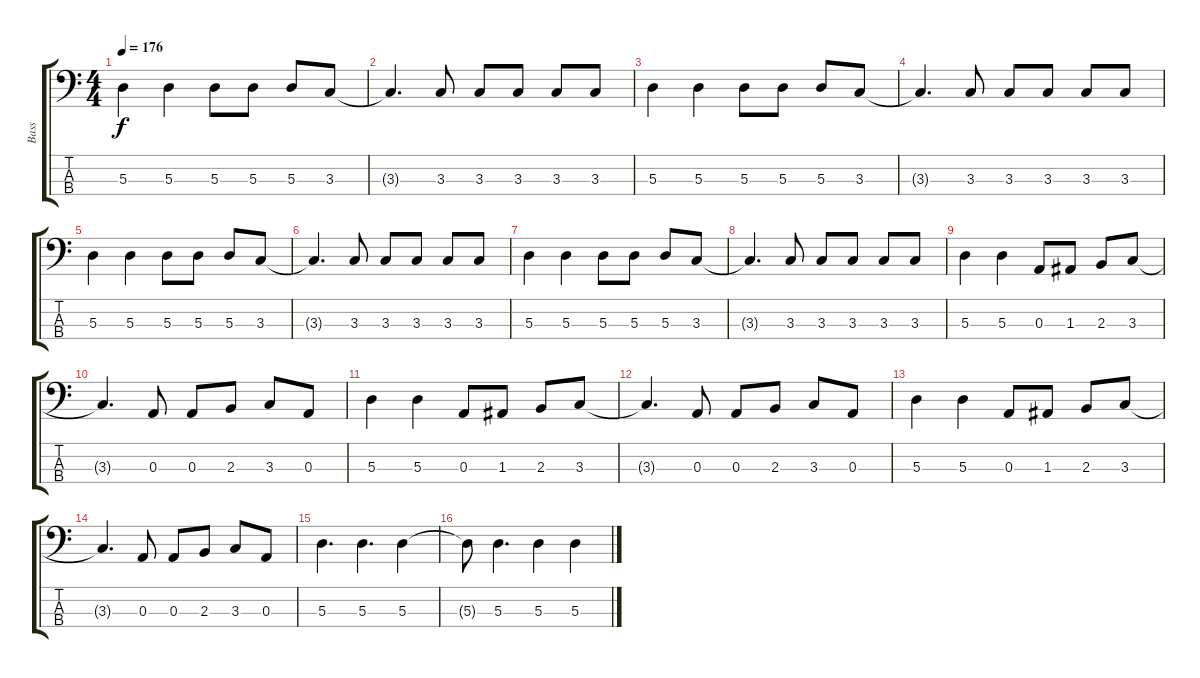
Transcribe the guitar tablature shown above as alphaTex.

\track ("Bass" "Bass") {instrument electricbasspick}
\staff {score tabs}
\tuning (G2 D2 A1 E1) {hide}
\ts (4 4)
\tempo 176
\clef f4
\ks c
5.3.4{dy f} 5.3.4 5.3.8 5.3.8 5.3.8 3.3.8 |
3.3{t}.4{d} 3.3.8 3.3.8 3.3.8 3.3.8 3.3.8 |
5.3.4 5.3.4 5.3.8 5.3.8 5.3.8 3.3.8 |
3.3{t}.4{d} 3.3.8 3.3.8 3.3.8 3.3.8 3.3.8 |
5.3.4 5.3.4 5.3.8 5.3.8 5.3.8 3.3.8 |
3.3{t}.4{d} 3.3.8 3.3.8 3.3.8 3.3.8 3.3.8 |
5.3.4 5.3.4 5.3.8 5.3.8 5.3.8 3.3.8 |
3.3{t}.4{d} 3.3.8 3.3.8 3.3.8 3.3.8 3.3.8 |
5.3.4 5.3.4 0.3.8 1.3.8 2.3.8 3.3.8 |
3.3{t}.4{d} 0.3.8 0.3.8 2.3.8 3.3.8 0.3.8 |
5.3.4 5.3.4 0.3.8 1.3.8 2.3.8 3.3.8 |
3.3{t}.4{d} 0.3.8 0.3.8 2.3.8 3.3.8 0.3.8 |
5.3.4 5.3.4 0.3.8 1.3.8 2.3.8 3.3.8 |
3.3{t}.4{d} 0.3.8 0.3.8 2.3.8 3.3.8 0.3.8 |
5.3.4{d} 5.3.4{d} 5.3.4 |
5.3{t}.8 5.3.4{d} 5.3.4 5.3.4
